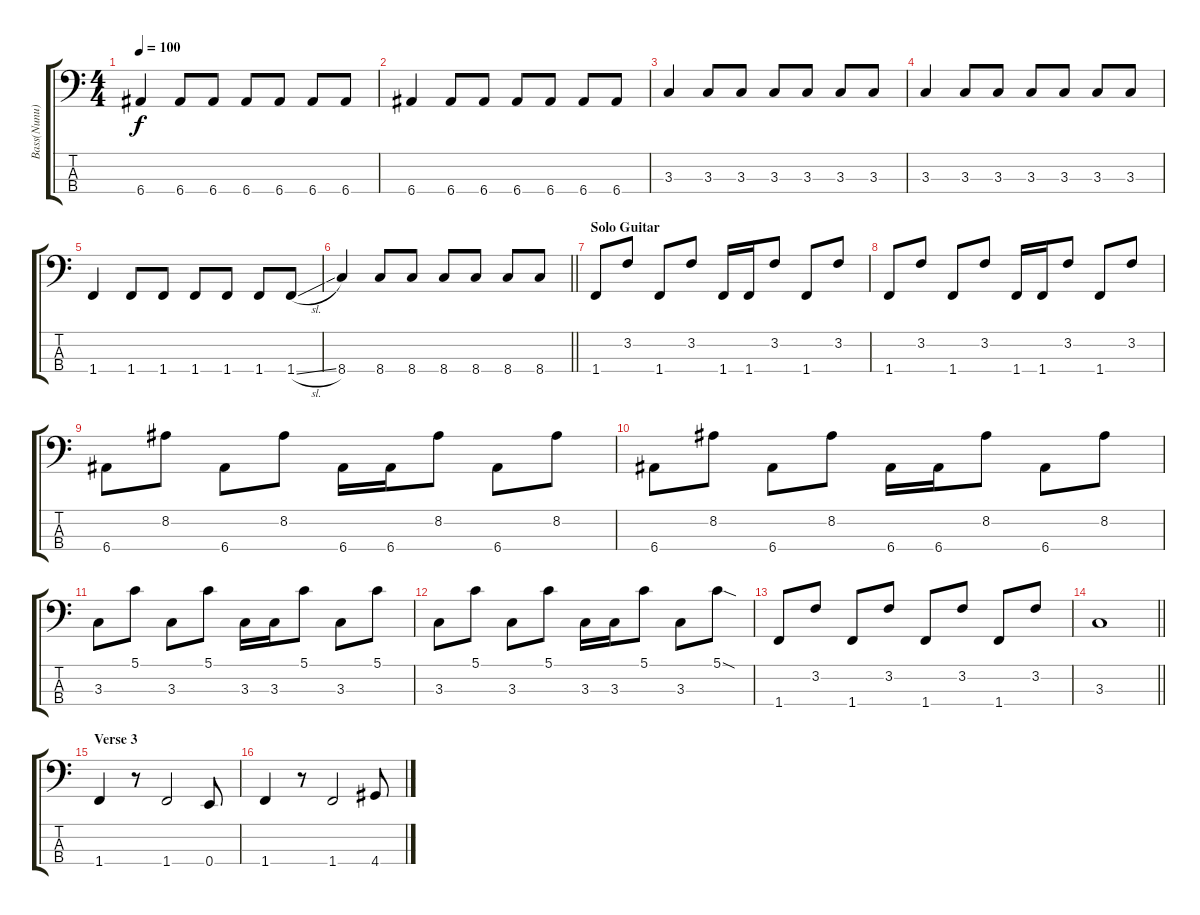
\track ("Bass(Nunu)" "Bass(Nunu)") {instrument electricbassfinger}
\staff {score tabs}
\tuning (G2 D2 A1 E1) {hide}
\ts (4 4)
\tempo 100
\clef f4
\ks c
6.4.4{dy f} 6.4.8 6.4.8 6.4.8 6.4.8 6.4.8 6.4.8 |
6.4.4 6.4.8 6.4.8 6.4.8 6.4.8 6.4.8 6.4.8 |
3.3.4 3.3.8 3.3.8 3.3.8 3.3.8 3.3.8 3.3.8 |
3.3.4 3.3.8 3.3.8 3.3.8 3.3.8 3.3.8 3.3.8 |
1.4.4 1.4.8 1.4.8 1.4.8 1.4.8 1.4.8 1.4{sl}.8 |
\barLineRight lightlight
8.4.4 8.4.8 8.4.8 8.4.8 8.4.8 8.4.8 8.4.8 |
\section ("" "Solo Guitar")
1.4.8 3.2.8 1.4.8 3.2.8 1.4.16 1.4.16 3.2.8 1.4.8 3.2.8 |
1.4.8 3.2.8 1.4.8 3.2.8 1.4.16 1.4.16 3.2.8 1.4.8 3.2.8 |
6.4.8 8.2.8 6.4.8 8.2.8 6.4.16 6.4.16 8.2.8 6.4.8 8.2.8 |
6.4.8 8.2.8 6.4.8 8.2.8 6.4.16 6.4.16 8.2.8 6.4.8 8.2.8 |
3.3.8 5.1.8 3.3.8 5.1.8 3.3.16 3.3.16 5.1.8 3.3.8 5.1.8 |
3.3.8 5.1.8 3.3.8 5.1.8 3.3.16 3.3.16 5.1.8 3.3.8 5.1{sod}.8 |
1.4.8 3.2.8 1.4.8 3.2.8 1.4.8 3.2.8 1.4.8 3.2.8 |
\barLineRight lightlight
3.3.1 |
\section ("" "Verse 3")
1.4.4 r.8 1.4.2 0.4.8 |
1.4.4 r.8 1.4.2 4.4.8
